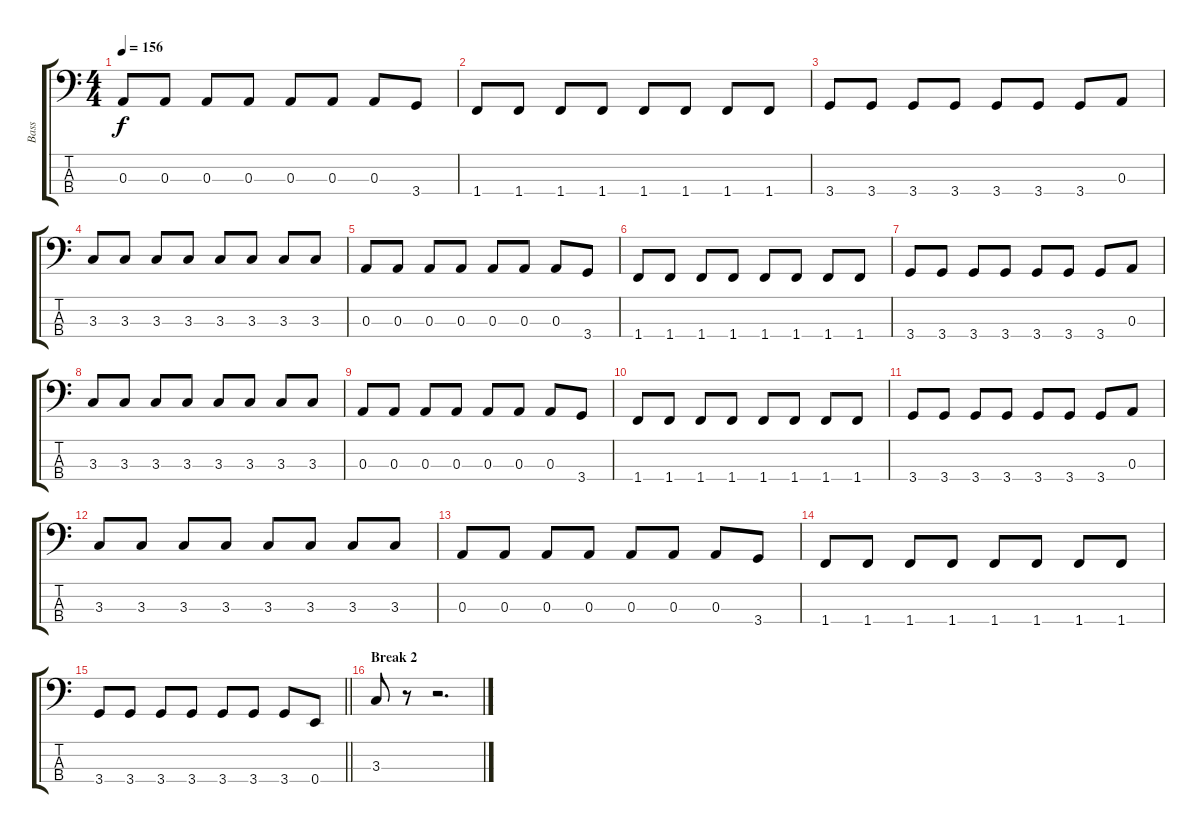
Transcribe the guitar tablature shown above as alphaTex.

\track ("Bass" "Bass") {instrument electricbassfinger}
\staff {score tabs}
\tuning (G2 D2 A1 E1) {hide}
\ts (4 4)
\tempo 156
\clef f4
\ks c
0.3.8{dy f} 0.3.8 0.3.8 0.3.8 0.3.8 0.3.8 0.3.8 3.4.8 |
1.4.8 1.4.8 1.4.8 1.4.8 1.4.8 1.4.8 1.4.8 1.4.8 |
3.4.8 3.4.8 3.4.8 3.4.8 3.4.8 3.4.8 3.4.8 0.3.8 |
3.3.8 3.3.8 3.3.8 3.3.8 3.3.8 3.3.8 3.3.8 3.3.8 |
0.3.8 0.3.8 0.3.8 0.3.8 0.3.8 0.3.8 0.3.8 3.4.8 |
1.4.8 1.4.8 1.4.8 1.4.8 1.4.8 1.4.8 1.4.8 1.4.8 |
3.4.8 3.4.8 3.4.8 3.4.8 3.4.8 3.4.8 3.4.8 0.3.8 |
3.3.8 3.3.8 3.3.8 3.3.8 3.3.8 3.3.8 3.3.8 3.3.8 |
0.3.8 0.3.8 0.3.8 0.3.8 0.3.8 0.3.8 0.3.8 3.4.8 |
1.4.8 1.4.8 1.4.8 1.4.8 1.4.8 1.4.8 1.4.8 1.4.8 |
3.4.8 3.4.8 3.4.8 3.4.8 3.4.8 3.4.8 3.4.8 0.3.8 |
3.3.8 3.3.8 3.3.8 3.3.8 3.3.8 3.3.8 3.3.8 3.3.8 |
0.3.8 0.3.8 0.3.8 0.3.8 0.3.8 0.3.8 0.3.8 3.4.8 |
1.4.8 1.4.8 1.4.8 1.4.8 1.4.8 1.4.8 1.4.8 1.4.8 |
\barLineRight lightlight
3.4.8 3.4.8 3.4.8 3.4.8 3.4.8 3.4.8 3.4.8 0.4.8 |
\section ("" "Break 2")
3.3.8 r.8 r.2{d}
